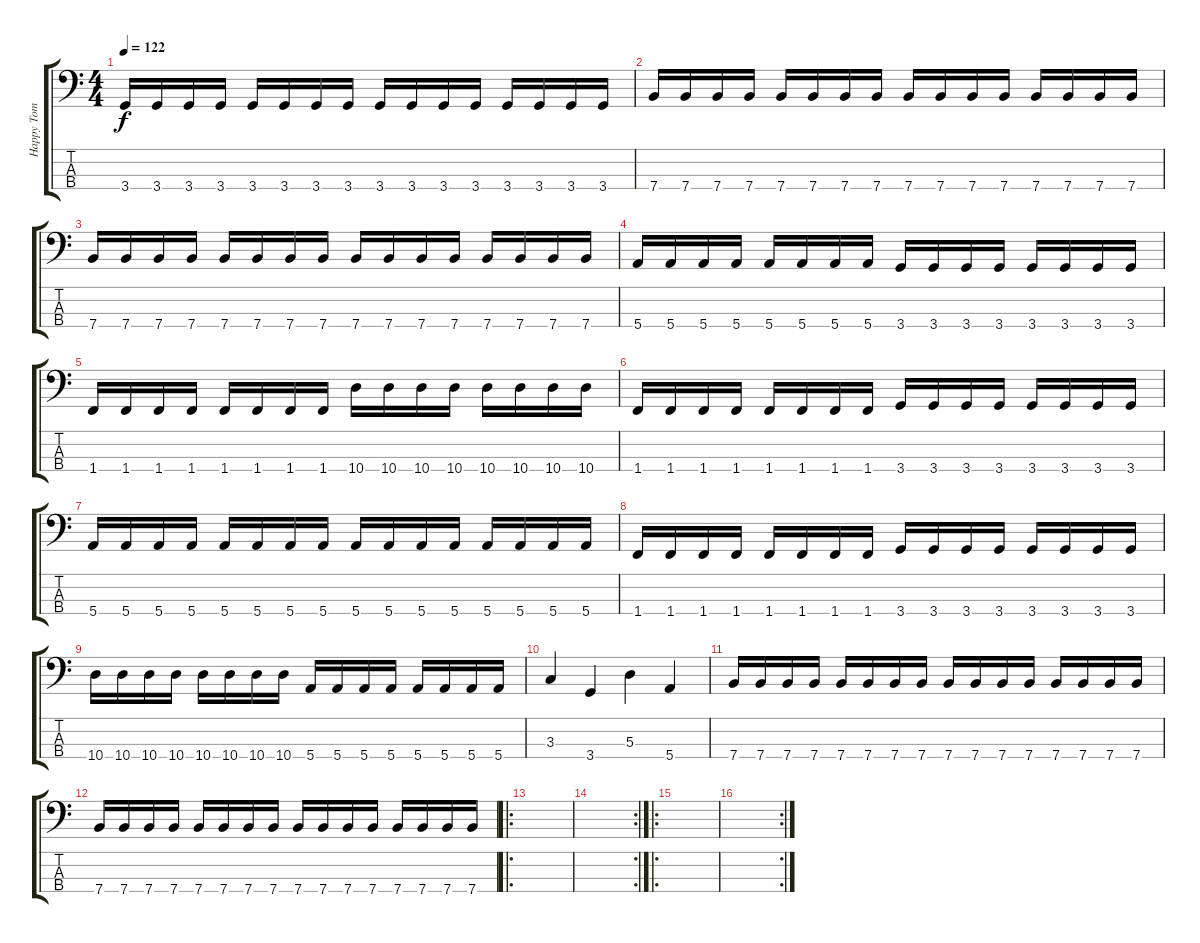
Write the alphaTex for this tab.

\track ("Happy Tom" "Happy Tom") {instrument slapbass2}
\staff {score tabs}
\tuning (G2 D2 A1 E1) {hide}
\ts (4 4)
\tempo 122
\clef f4
\ks c
3.4.16{dy f} 3.4.16 3.4.16 3.4.16 3.4.16 3.4.16 3.4.16 3.4.16 3.4.16 3.4.16 3.4.16 3.4.16 3.4.16 3.4.16 3.4.16 3.4.16 |
7.4.16 7.4.16 7.4.16 7.4.16 7.4.16 7.4.16 7.4.16 7.4.16 7.4.16 7.4.16 7.4.16 7.4.16 7.4.16 7.4.16 7.4.16 7.4.16 |
7.4.16 7.4.16 7.4.16 7.4.16 7.4.16 7.4.16 7.4.16 7.4.16 7.4.16 7.4.16 7.4.16 7.4.16 7.4.16 7.4.16 7.4.16 7.4.16 |
5.4.16 5.4.16 5.4.16 5.4.16 5.4.16 5.4.16 5.4.16 5.4.16 3.4.16 3.4.16 3.4.16 3.4.16 3.4.16 3.4.16 3.4.16 3.4.16 |
1.4.16 1.4.16 1.4.16 1.4.16 1.4.16 1.4.16 1.4.16 1.4.16 10.4.16 10.4.16 10.4.16 10.4.16 10.4.16 10.4.16 10.4.16 10.4.16 |
1.4.16 1.4.16 1.4.16 1.4.16 1.4.16 1.4.16 1.4.16 1.4.16 3.4.16 3.4.16 3.4.16 3.4.16 3.4.16 3.4.16 3.4.16 3.4.16 |
5.4.16 5.4.16 5.4.16 5.4.16 5.4.16 5.4.16 5.4.16 5.4.16 5.4.16 5.4.16 5.4.16 5.4.16 5.4.16 5.4.16 5.4.16 5.4.16 |
1.4.16 1.4.16 1.4.16 1.4.16 1.4.16 1.4.16 1.4.16 1.4.16 3.4.16 3.4.16 3.4.16 3.4.16 3.4.16 3.4.16 3.4.16 3.4.16 |
10.4.16 10.4.16 10.4.16 10.4.16 10.4.16 10.4.16 10.4.16 10.4.16 5.4.16 5.4.16 5.4.16 5.4.16 5.4.16 5.4.16 5.4.16 5.4.16 |
3.3.4 3.4.4 5.3.4 5.4.4 |
7.4.16 7.4.16 7.4.16 7.4.16 7.4.16 7.4.16 7.4.16 7.4.16 7.4.16 7.4.16 7.4.16 7.4.16 7.4.16 7.4.16 7.4.16 7.4.16 |
7.4.16 7.4.16 7.4.16 7.4.16 7.4.16 7.4.16 7.4.16 7.4.16 7.4.16 7.4.16 7.4.16 7.4.16 7.4.16 7.4.16 7.4.16 7.4.16 |
\ro
|
\rc 2
|
\ro
|
\rc 2
